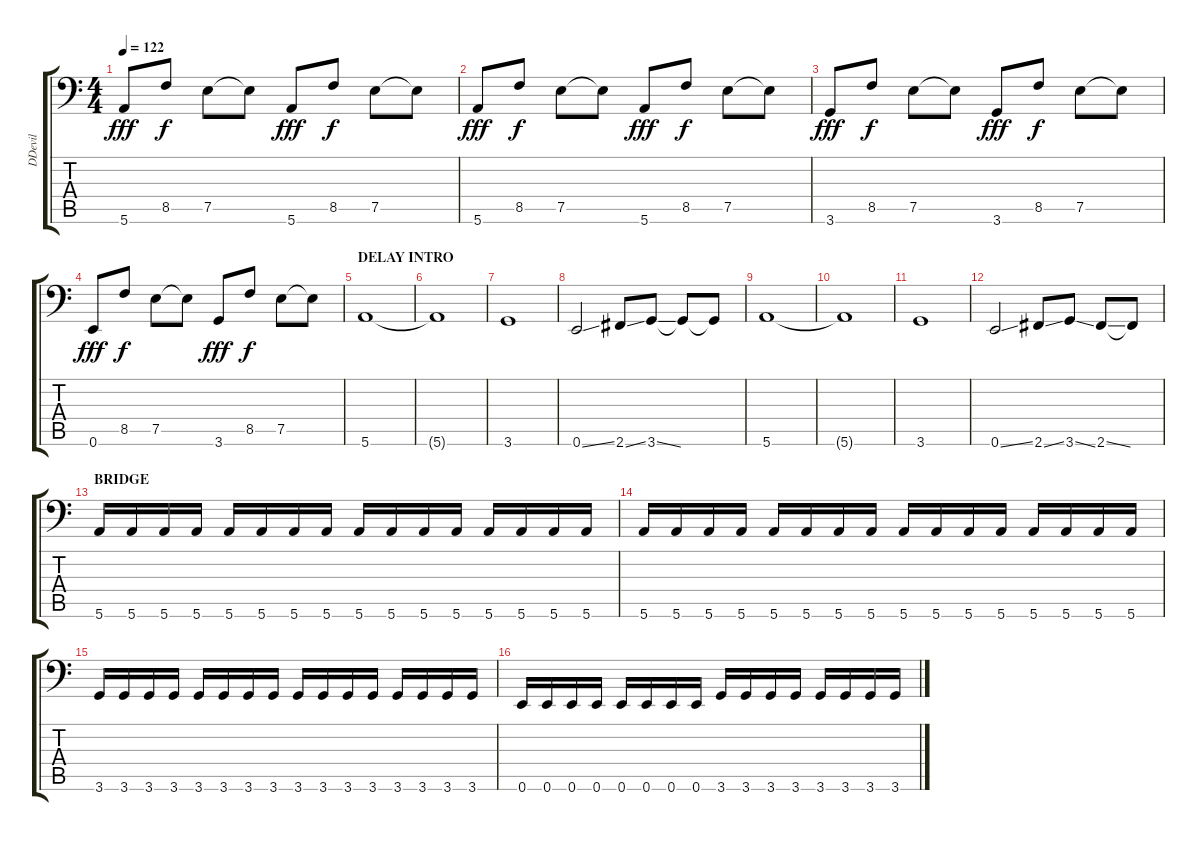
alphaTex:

\track ("DDevil" "DDevil") {instrument electricbassfinger}
\staff {score tabs}
\tuning (E3 B2 G2 D2 A1 E1) {hide}
\ts (4 4)
\tempo 122
\clef f4
\ks c
5.6.8{dy fff} 8.5.8{dy f} 7.5.8 7.5{t}.8 5.6.8{dy fff} 8.5.8{dy f} 7.5.8 7.5{t}.8 |
5.6.8{dy fff} 8.5.8{dy f} 7.5.8 7.5{t}.8 5.6.8{dy fff} 8.5.8{dy f} 7.5.8 7.5{t}.8 |
3.6.8{dy fff} 8.5.8{dy f} 7.5.8 7.5{t}.8 3.6.8{dy fff} 8.5.8{dy f} 7.5.8 7.5{t}.8 |
0.6.8{dy fff} 8.5.8{dy f} 7.5.8 7.5{t}.8 3.6.8{dy fff} 8.5.8{dy f} 7.5.8 7.5{t}.8 |
\section ("" "DELAY INTRO")
5.6.1 |
5.6{t}.1 |
3.6.1 |
0.6{ss}.2 2.6{ss}.8 3.6{ss}.8 3.6{t}.8 3.6{t}.8 |
5.6.1 |
5.6{t}.1 |
3.6.1 |
0.6{ss}.2 2.6{ss}.8 3.6{ss}.8 2.6{ss}.8 2.6{t}.8 |
\section ("" "BRIDGE")
5.6.16 5.6.16 5.6.16 5.6.16 5.6.16 5.6.16 5.6.16 5.6.16 5.6.16 5.6.16 5.6.16 5.6.16 5.6.16 5.6.16 5.6.16 5.6.16 |
5.6.16 5.6.16 5.6.16 5.6.16 5.6.16 5.6.16 5.6.16 5.6.16 5.6.16 5.6.16 5.6.16 5.6.16 5.6.16 5.6.16 5.6.16 5.6.16 |
3.6.16 3.6.16 3.6.16 3.6.16 3.6.16 3.6.16 3.6.16 3.6.16 3.6.16 3.6.16 3.6.16 3.6.16 3.6.16 3.6.16 3.6.16 3.6.16 |
0.6.16 0.6.16 0.6.16 0.6.16 0.6.16 0.6.16 0.6.16 0.6.16 3.6.16 3.6.16 3.6.16 3.6.16 3.6.16 3.6.16 3.6.16 3.6.16
